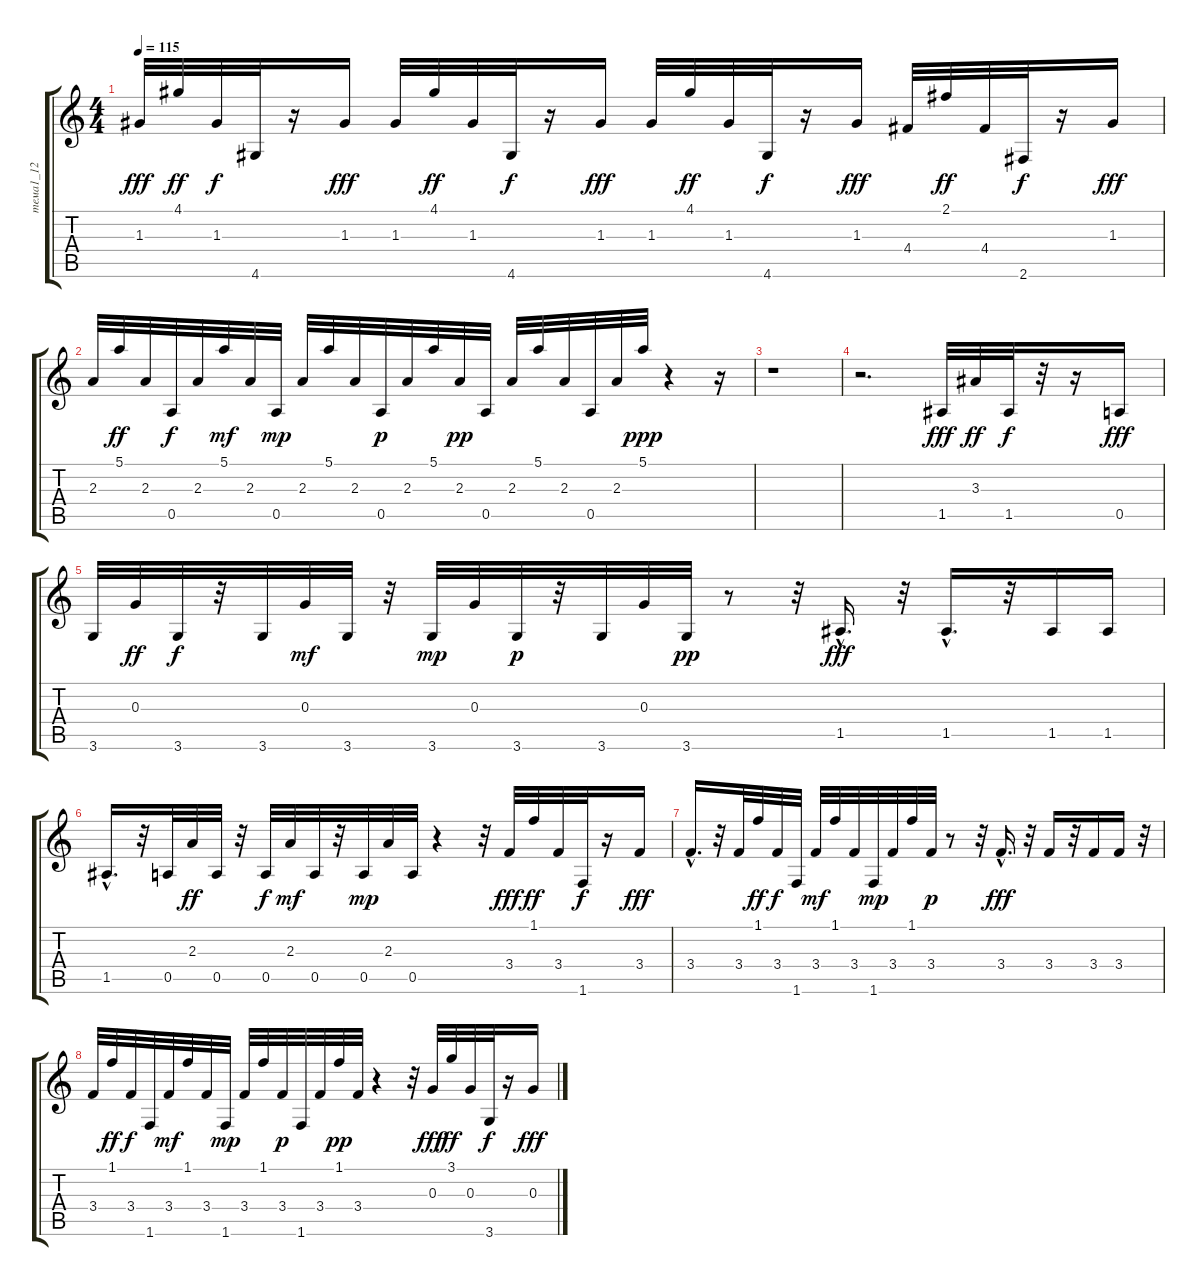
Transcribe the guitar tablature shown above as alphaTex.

\track ("тема1_12" "тема1_12") {instrument overdrivenguitar}
\staff {score tabs}
\tuning (E4 B3 G3 D3 A2 E2) {hide}
\ts (4 4)
\tempo 115
\clef g2
\ks c
1.3.32{dy fff} 4.1.32{dy ff} 1.3.32{dy f} 4.6.32 r.16 1.3.16{dy fff} 1.3.32 4.1.32{dy ff} 1.3.32 4.6.32{dy f} r.16 1.3.16{dy fff} 1.3.32{balance 15} 4.1.32{dy ff} 1.3.32 4.6.32{dy f} r.16 1.3.16{dy fff} 4.4.32 2.1.32{dy ff} 4.4.32 2.6.32{dy f} r.16 1.3.16{dy fff} |
2.3.32 5.1.32{dy ff} 2.3.32 0.5.32{dy f} 2.3.32 5.1.32{dy mf} 2.3.32 0.5.32{dy mp} 2.3.32 5.1.32 2.3.32 0.5.32{dy p} 2.3.32 5.1.32 2.3.32{dy pp} 0.5.32 2.3.32 5.1.32 2.3.32 0.5.32 2.3.32 5.1.32{dy ppp} r.4 r.16 |
r.1 |
r.2{d} 1.5.32{dy fff} 3.3.32{dy ff} 1.5.32{dy f} r.32 r.16 0.5.16{dy fff} |
3.6.32 0.3.32{dy ff} 3.6.32{dy f} r.32 3.6.32 0.3.32{dy mf} 3.6.32 r.32 3.6.32{dy mp} 0.3.32 3.6.32{dy p} r.32 3.6.32 0.3.32 3.6.32{dy pp} r.8 r.32 1.5{hac}.16{d dy fff} r.32 1.5{hac}.16{d} r.32 1.5.16 1.5.16 |
1.5{hac}.16{d} r.32 0.5.32{balance 1} 2.3.32{dy ff} 0.5.32 r.32 0.5.32{dy f} 2.3.32{dy mf} 0.5.32 r.32 0.5.32{dy mp} 2.3.32 0.5.32 r.4 r.32 3.4.32{dy fff} 1.1.32{dy ff} 3.4.32 1.6.32{dy f} r.16 3.4.16{dy fff} |
3.4{hac}.16{d} r.32 3.4.32 1.1.32{dy ff} 3.4.32{dy f} 1.6.32 3.4.32{dy mf} 1.1.32 3.4.32 1.6.32{dy mp} 3.4.32 1.1.32 3.4.32{dy p} r.8 r.32 3.4{hac}.16{d dy fff} r.32 3.4.16 r.32 3.4.16 3.4.16 r.32 |
3.4.32 1.1.32{dy ff} 3.4.32{dy f} 1.6.32 3.4.32{dy mf} 1.1.32 3.4.32 1.6.32{dy mp} 3.4.32 1.1.32 3.4.32{dy p} 1.6.32 3.4.32 1.1.32{dy pp} 3.4.32 r.4 r.32 0.3.32{dy fff} 3.1.32{dy ff} 0.3.32 3.6.32{dy f} r.16 0.3.16{dy fff}
